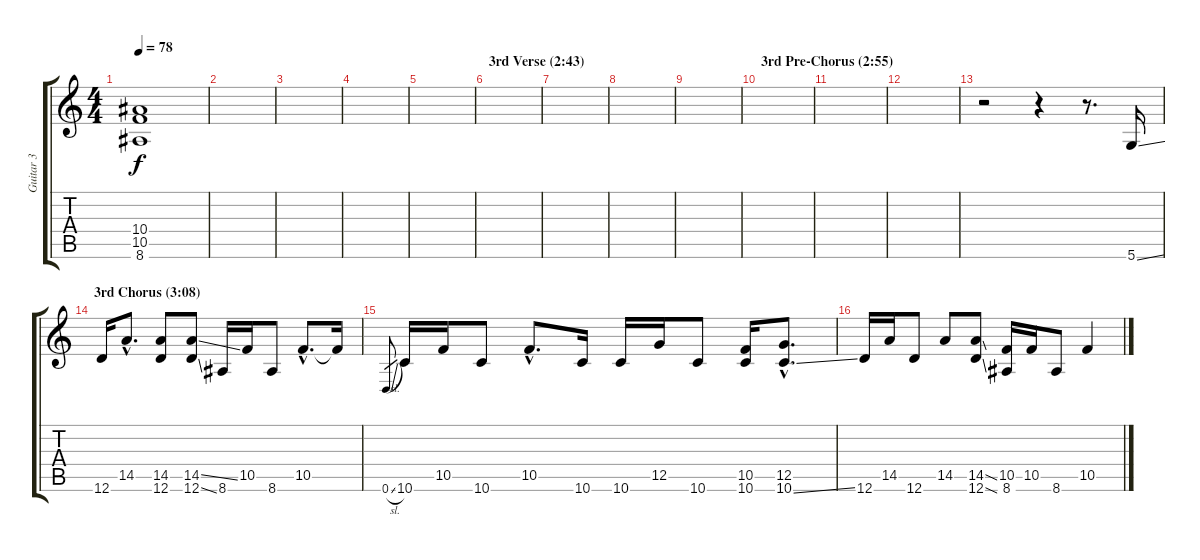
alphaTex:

\track ("Guitar 3" "Guitar 3") {instrument electricguitarclean}
\staff {score tabs}
\tuning (D4 A3 F3 C3 G2 D2) {hide}
\ts (4 4)
\tempo 78
\clef g2
\ks c
(10.4 10.5 8.6).1{dy f} |
|
|
|
|
\section ("" "3rd Verse (2:43)")
|
|
|
|
\section ("" "3rd Pre-Chorus (2:55)")
|
|
|
r.2 r.4 r.8{d} 5.6{ss}.16 |
\section ("" "3rd Chorus (3:08)")
12.6.16 14.5{hac}.8{d} (14.5 12.6).8 (14.5{ss} 12.6{ss}).8 8.6.16 10.5.16 8.6.8 10.5{hac}.8{d} 10.5{t}.16 |
0.6{sl}.8{gr} 10.6.16 10.5.16 10.6.8 10.5{hac}.8{d} 10.6.16 10.6.16 12.5.16 10.6.8 (10.5 10.6).16 (12.5{hac} 10.6{ss hac}).8{d} |
12.6.16 14.5.16 12.6.8 14.5.8 (14.5{ss} 12.6{ss}).8 (10.5 8.6).16 10.5.16 8.6.8 10.5.4
